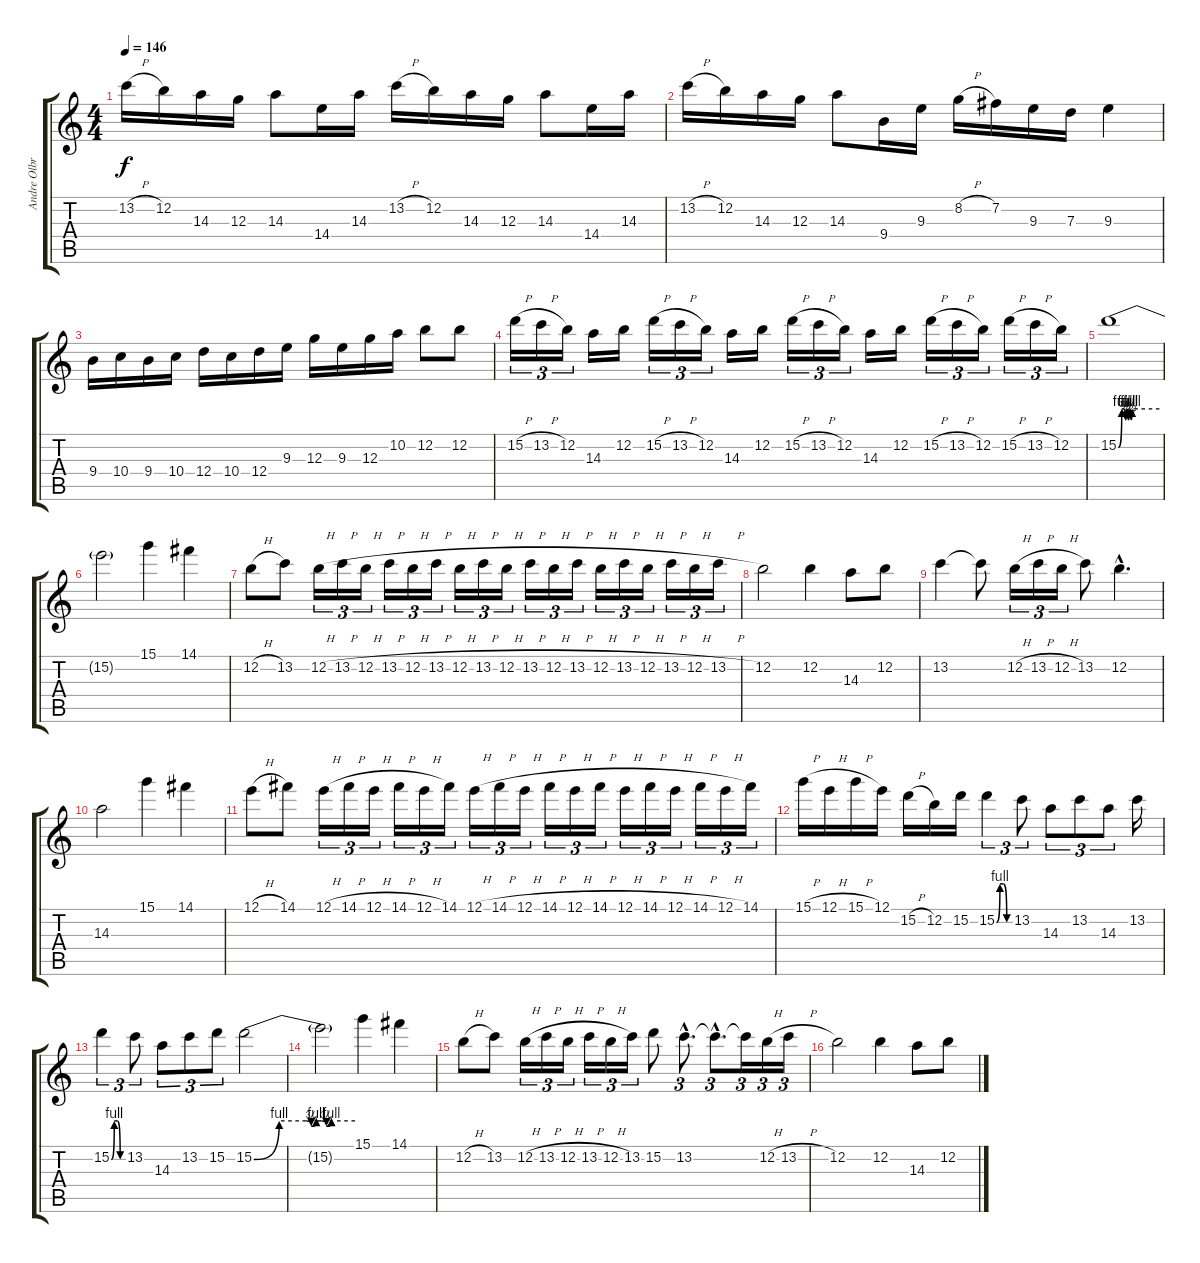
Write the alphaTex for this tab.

\track ("Andre Olbrich" "Andre Olbr") {instrument overdrivenguitar}
\staff {score tabs}
\tuning (E4 B3 G3 D3 A2 E2) {hide}
\ts (4 4)
\tempo 146
\clef g2
\ks c
13.2{h}.16{dy f} 12.2.16 14.3.16 12.3.16 14.3.8 14.4.16 14.3.16 13.2{h}.16 12.2.16 14.3.16 12.3.16 14.3.8 14.4.16 14.3.16 |
13.2{h}.16 12.2.16 14.3.16 12.3.16 14.3.8 9.4.16 9.3.16 8.2{h}.16 7.2.16 9.3.16 7.3.16 9.3.4 |
9.4.16 10.4.16 9.4.16 10.4.16 12.4.16 10.4.16 12.4.16 9.3.16 12.3.16 9.3.16 12.3.16 10.2.16 12.2.8 12.2.8 |
15.2{h}.16{tu (3 2)} 13.2{h}.16{tu (3 2)} 12.2.16{tu (3 2)} 14.3.16 12.2.16 15.2{h}.16{tu (3 2)} 13.2{h}.16{tu (3 2)} 12.2.16{tu (3 2)} 14.3.16 12.2.16 15.2{h}.16{tu (3 2)} 13.2{h}.16{tu (3 2)} 12.2.16{tu (3 2)} 14.3.16 12.2.16 15.2{h}.16{tu (3 2)} 13.2{h}.16{tu (3 2)} 12.2.16{tu (3 2)} 15.2{h}.16{tu (3 2)} 13.2{h}.16{tu (3 2)} 12.2.16{tu (3 2)} |
15.2{be (custom 0 0 5 4 8 4 10 2 12 4 14 2 16 4 18 2 20 4 60 4)}.1 |
15.2{t}.2 15.1.4 14.1.4 |
12.2{h}.8 13.2.8 12.2{h}.16{tu (3 2)} 13.2{h}.16{tu (3 2)} 12.2{h}.16{tu (3 2)} 13.2{h}.16{tu (3 2)} 12.2{h}.16{tu (3 2)} 13.2{h}.16{tu (3 2)} 12.2{h}.16{tu (3 2)} 13.2{h}.16{tu (3 2)} 12.2{h}.16{tu (3 2)} 13.2{h}.16{tu (3 2)} 12.2{h}.16{tu (3 2)} 13.2{h}.16{tu (3 2)} 12.2{h}.16{tu (3 2)} 13.2{h}.16{tu (3 2)} 12.2{h}.16{tu (3 2)} 13.2{h}.16{tu (3 2)} 12.2{h}.16{tu (3 2)} 13.2{h}.16{tu (3 2)} |
12.2.2 12.2.4 14.3.8 12.2.8 |
13.2.4 13.2{t}.8 12.2{h}.16{tu (3 2)} 13.2{h}.16{tu (3 2)} 12.2{h}.16{tu (3 2)} 13.2.8 12.2{hac}.4{d} |
14.3.2 15.1.4 14.1.4 |
12.1{h}.8 14.1.8 12.1{h}.16{tu (3 2)} 14.1{h}.16{tu (3 2)} 12.1{h}.16{tu (3 2)} 14.1{h}.16{tu (3 2)} 12.1{h}.16{tu (3 2)} 14.1.16{tu (3 2)} 12.1{h}.16{tu (3 2)} 14.1{h}.16{tu (3 2)} 12.1{h}.16{tu (3 2)} 14.1{h}.16{tu (3 2)} 12.1{h}.16{tu (3 2)} 14.1{h}.16{tu (3 2)} 12.1{h}.16{tu (3 2)} 14.1{h}.16{tu (3 2)} 12.1{h}.16{tu (3 2)} 14.1{h}.16{tu (3 2)} 12.1{h}.16{tu (3 2)} 14.1.16{tu (3 2)} |
15.1{h}.16 12.1{h}.16 15.1{h}.16 12.1.16 15.2{h}.16 12.2.16 15.2.16 15.2{be (custom 0 0 15 4 30 4 45 0 60 0)}.4{tu (3 2)} 13.2.8{tu (3 2)} 14.3.8{tu (3 2)} 13.2.8{tu (3 2)} 14.3.8{tu (3 2)} 13.2.16 |
15.2{be (custom 0 0 15 4 30 4 45 0 60 0)}.4{tu (3 2)} 13.2.8{tu (3 2)} 14.3.8{tu (3 2)} 13.2.8{tu (3 2)} 15.2.8{tu (3 2)} 15.2{be (custom 0 0 15 4 31 4 34 3 37 4 40 4 43 3 46 4 60 4)}.2 |
15.2{t}.2 15.1.4 14.1.4 |
12.2{h}.8 13.2.8 12.2{h}.16{tu (3 2)} 13.2{h}.16{tu (3 2)} 12.2{h}.16{tu (3 2)} 13.2{h}.16{tu (3 2)} 12.2{h}.16{tu (3 2)} 13.2.16{tu (3 2)} 15.2.8 13.2{hac}.8{d tu (3 2)} 13.2{hac t}.8{d tu (3 2)} 13.2{t}.16{tu (3 2)} 12.2{h}.16{tu (3 2)} 13.2{h}.16{tu (3 2)} |
12.2.2 12.2.4 14.3.8 12.2.8
